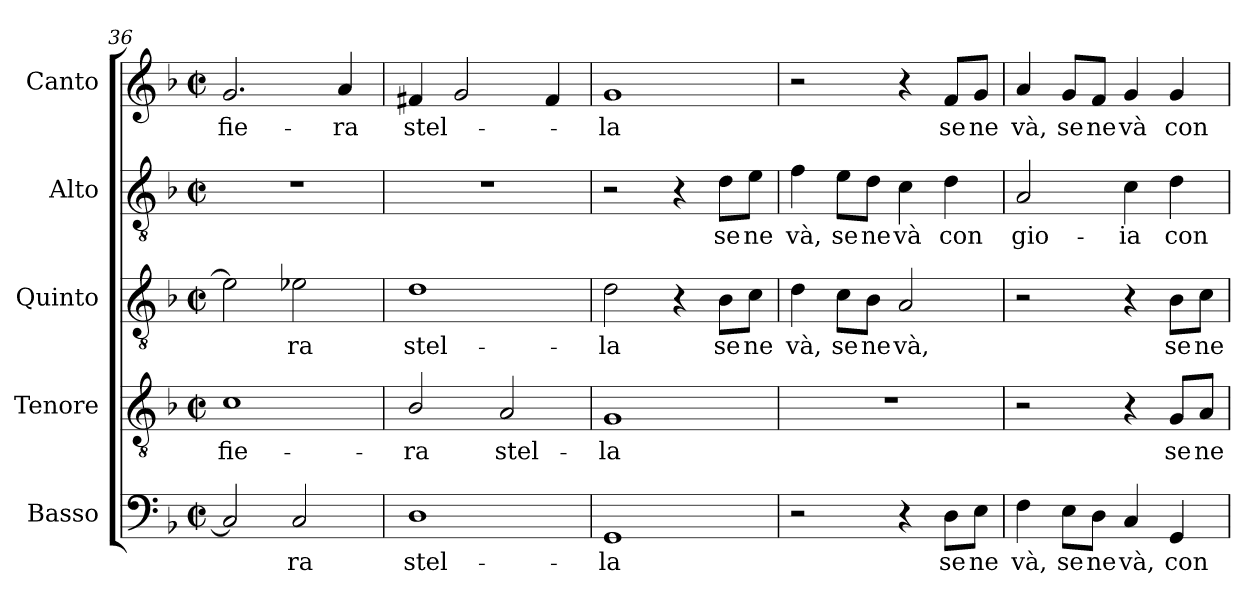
**kern	**text	**kern	**text	**kern	**text	**kern	**text	**kern	**text
*part5	*part5	*part4	*part4	*part3	*part3	*part2	*part2	*part1	*part1
*staff5	*staff5	*staff4	*staff4	*staff3	*staff3	*staff2	*staff2	*staff1	*staff1
*I"Basso	*	*I"Tenore	*	*I"Quinto	*	*I"Alto	*	*I"Canto	*
*I'B.	*	*I'T.	*	*I'Q.	*	*I'A.	*	*	*
!!LO:PB:g=z
*clefF4	*	*clefGv2	*	*clefGv2	*	*clefGv2	*	*clefG2	*
*	*	*ITrd7c12	*	*ITrd7c12	*	*ITrd7c12	*	*	*
*k[b-]	*	*k[b-]	*	*k[b-]	*	*k[b-]	*	*k[b-]	*
*F:	*	*F:	*	*F:	*	*F:	*	*F:	*
*M2/2	*	*M2/2	*	*M2/2	*	*M2/2	*	*M2/2	*
*met(c|)	*	*met(c|)	*	*met(c|)	*	*met(c|)	*	*met(c|)	*
=36	=36	=36	=36	=36	=36	=36	=36	=36	=36
!	!	!	!LO:LY:b:color=#000000	!	!	!	!	!	!
!	!	!	!	!	!	!	!	!	!LO:LY:b:color=#000000
2Ci/]	.	1Ci	fie-	2E-i\]	.	1r	.	2.gi/	fie-
!	!LO:LY:b:color=#000000	!	!	!	!	!	!	!	!
!	!	!	!	!	!LO:LY:b:color=#000000	!	!	!	!
2Ci/	-ra	.	.	2E-Xi\	-ra	.	.	.	.
!	!	!	!	!	!	!	!	!	!LO:LY:b:color=#000000
.	.	.	.	.	.	.	.	4ai/	-ra
=37	=37	=37	=37	=37	=37	=37	=37	=37	=37
!	!LO:LY:b:color=#000000	!	!	!	!	!	!	!	!
!	!	!	!LO:LY:b:color=#000000	!	!	!	!	!	!
!	!	!	!	!	!LO:LY:b:color=#000000	!	!	!	!
!	!	!	!	!	!	!	!	!	!LO:LY:b:color=#000000
1Di	stel-	2BB-i/	-ra	1Di	stel-	1r	.	4f#Xi/	stel-
.	.	.	.	.	.	.	.	2gi/	.
!	!	!	!LO:LY:b:color=#000000	!	!	!	!	!	!
.	.	2AAi/	stel-	.	.	.	.	.	.
.	.	.	.	.	.	.	.	4f#i/	.
=38	=38	=38	=38	=38	=38	=38	=38	=38	=38
!	!LO:LY:b:color=#000000	!	!	!	!	!	!	!	!
!	!	!	!LO:LY:b:color=#000000	!	!	!	!	!	!
!	!	!	!	!	!LO:LY:b:color=#000000	!	!	!	!
!	!	!	!	!	!	!	!	!	!LO:LY:b:color=#000000
1GGi	-la	1GGi	-la	2Di\	-la	2r	.	1gi	-la
.	.	.	.	4r	.	4r	.	.	.
!	!	!	!	!	!LO:LY:b:color=#000000	!	!	!	!
!	!	!	!	!	!	!	!LO:LY:b:color=#000000	!	!
.	.	.	.	8BB-i\L	se	8Di\L	se	.	.
!	!	!	!	!	!LO:LY:b:color=#000000	!	!	!	!
!	!	!	!	!	!	!	!LO:LY:b:color=#000000	!	!
.	.	.	.	8Ci\J	ne	8Ei\J	ne	.	.
=39	=39	=39	=39	=39	=39	=39	=39	=39	=39
!	!	!	!	!	!LO:LY:b:color=#000000	!	!	!	!
!	!	!	!	!	!	!	!LO:LY:b:color=#000000	!	!
2r	.	1r	.	4Di\	và,	4Fi\	và,	2r	.
!	!	!	!	!	!LO:LY:b:color=#000000	!	!	!	!
!	!	!	!	!	!	!	!LO:LY:b:color=#000000	!	!
.	.	.	.	8Ci\L	se	8Ei\L	se	.	.
!	!	!	!	!	!LO:LY:b:color=#000000	!	!	!	!
!	!	!	!	!	!	!	!LO:LY:b:color=#000000	!	!
.	.	.	.	8BB-i\J	ne	8Di\J	ne	.	.
!	!	!	!	!	!LO:LY:b:color=#000000	!	!	!	!
!	!	!	!	!	!	!	!LO:LY:b:color=#000000	!	!
4r	.	.	.	2AAi/	và,	4Ci\	và	4r	.
!	!LO:LY:b:color=#000000	!	!	!	!	!	!	!	!
!	!	!	!	!	!	!	!LO:LY:b:color=#000000	!	!
!	!	!	!	!	!	!	!	!	!LO:LY:b:color=#000000
8Di\L	se	.	.	.	.	4Di\	con	8fi/L	se
!	!LO:LY:b:color=#000000	!	!	!	!	!	!	!	!
!	!	!	!	!	!	!	!	!	!LO:LY:b:color=#000000
8Ei\J	ne	.	.	.	.	.	.	8gi/J	ne
=40	=40	=40	=40	=40	=40	=40	=40	=40	=40
!	!LO:LY:b:color=#000000	!	!	!	!	!	!	!	!
!	!	!	!	!	!	!	!LO:LY:b:color=#000000	!	!
!	!	!	!	!	!	!	!	!	!LO:LY:b:color=#000000
4Fi\	và,	2r	.	2r	.	2AAi/	gio-	4ai/	và,
!	!LO:LY:b:color=#000000	!	!	!	!	!	!	!	!
!	!	!	!	!	!	!	!	!	!LO:LY:b:color=#000000
8Ei\L	se	.	.	.	.	.	.	8gi/L	se
!	!LO:LY:b:color=#000000	!	!	!	!	!	!	!	!
!	!	!	!	!	!	!	!	!	!LO:LY:b:color=#000000
8Di\J	ne	.	.	.	.	.	.	8fi/J	ne
!	!LO:LY:b:color=#000000	!	!	!	!	!	!	!	!
!	!	!	!	!	!	!	!LO:LY:b:color=#000000	!	!
!	!	!	!	!	!	!	!	!	!LO:LY:b:color=#000000
4Ci/	và,	4r	.	4r	.	4Ci\	-ia	4gi/	và
!	!LO:LY:b:color=#000000	!	!	!	!	!	!	!	!
!	!	!	!LO:LY:b:color=#000000	!	!	!	!	!	!
!	!	!	!	!	!LO:LY:b:color=#000000	!	!	!	!
!	!	!	!	!	!	!	!LO:LY:b:color=#000000	!	!
!	!	!	!	!	!	!	!	!	!LO:LY:b:color=#000000
4GGi/	con	8GGi/L	se	8BB-i\L	se	4Di\	con	4gi/	con
!	!	!	!LO:LY:b:color=#000000	!	!	!	!	!	!
!	!	!	!	!	!LO:LY:b:color=#000000	!	!	!	!
.	.	8AAi/J	ne	8Ci\J	ne	.	.	.	.
=	=	=	=	=	=	=	=	=	=
*-	*-	*-	*-	*-	*-	*-	*-	*-	*-
